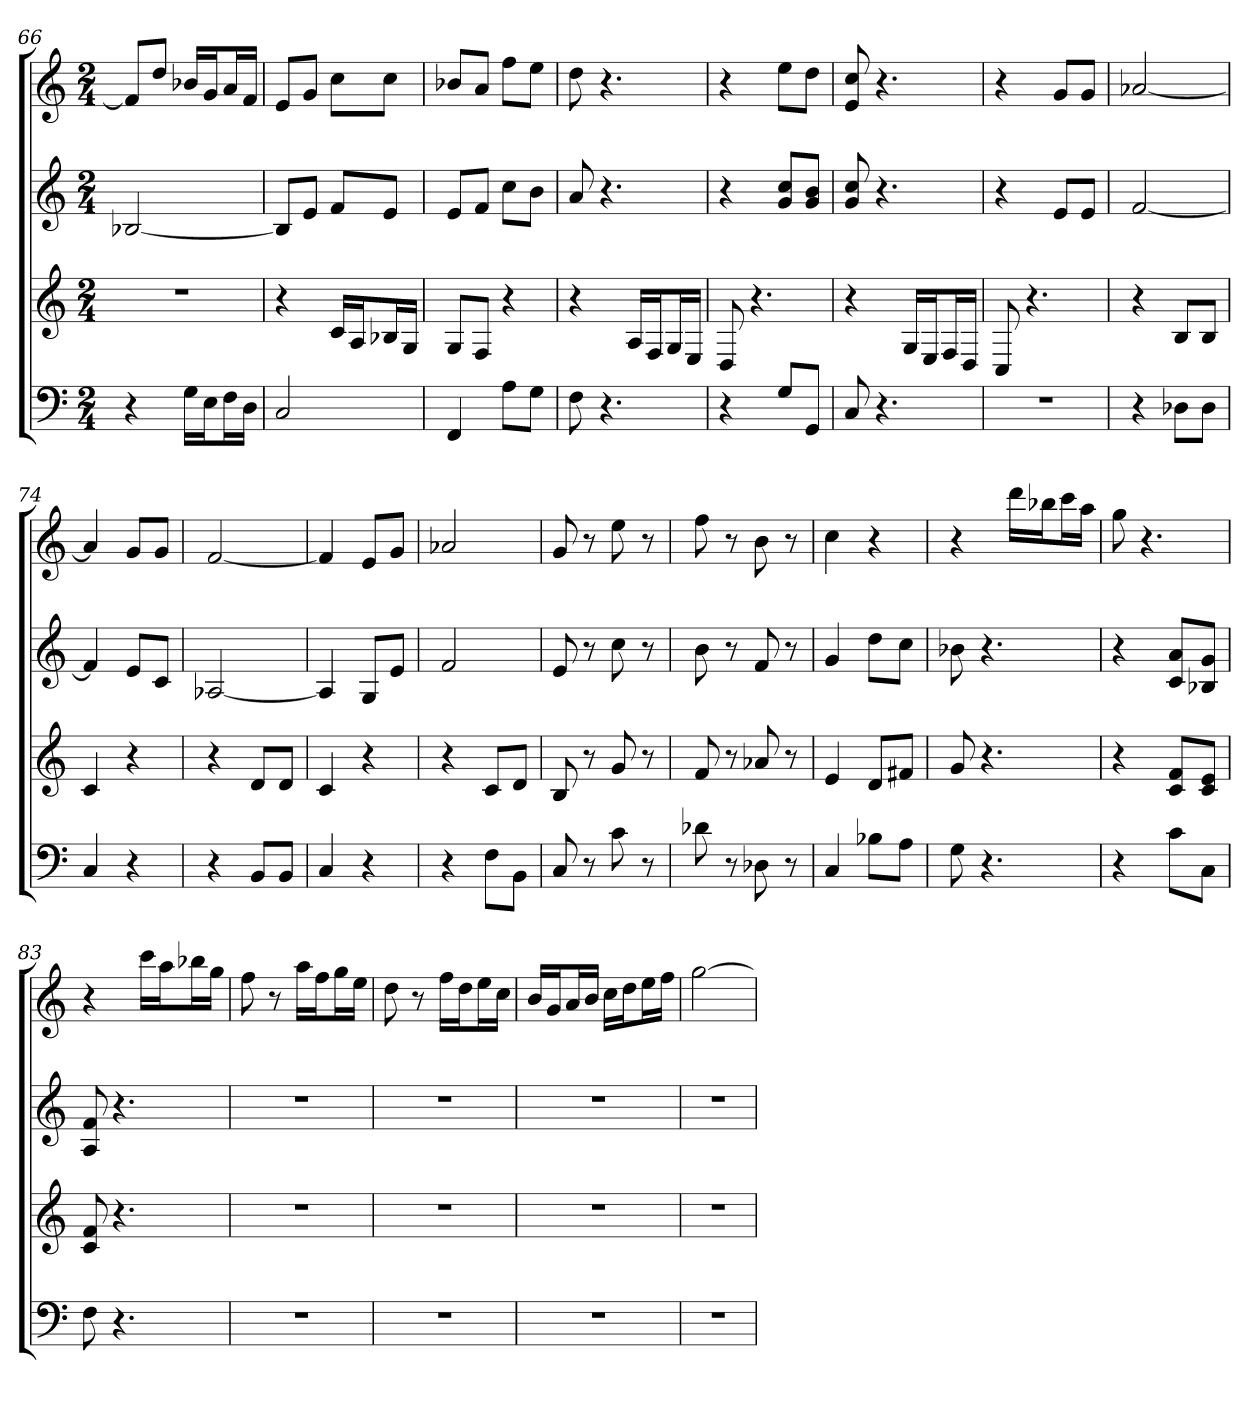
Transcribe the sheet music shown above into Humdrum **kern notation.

**kern	**kern	**kern	**kern
*part4	*part3	*part2	*part1
*staff4	*staff3	*staff2	*staff1
*k[]	*k[]	*k[]	*k[]
*C:	*C:	*C:	*C:
*M2/4	*M2/4	*M2/4	*M2/4
=66	=66	=66	=66
4r	2r	[2B-X	8fL]
.	.	.	8ddJ
16GLL	.	.	16b-XLL
16EJ	.	.	16gJ
16FL	.	.	16aL
16DJJ	.	.	16fJJ
=67	=67	=67	=67
2C	4r	8B-L]	8eL
.	.	8eJ	8gJ
.	16cLL	8fL	8ccL
.	16AJ	.	.
.	16B-XL	8eJ	8ccJ
.	16GJJ	.	.
=68	=68	=68	=68
4FF	8GL	8eL	8b-XL
.	8FJ	8fJ	8aJ
8AL	4r	8ccL	8ffL
8GJ	.	8bJ	8eeJ
=69	=69	=69	=69
8F	4r	8a	8dd
4.r	.	4.r	4.r
.	16ALL	.	.
.	16FJ	.	.
.	16GL	.	.
.	16EJJ	.	.
=70	=70	=70	=70
4r	8D	4r	4r
.	4.r	.	.
8GL	.	8g 8ccL	8eeL
8GGJ	.	8g 8bJ	8ddJ
=71	=71	=71	=71
8C	4r	8g 8cc	8e 8cc
4.r	.	4.r	4.r
.	16GLL	.	.
.	16EJ	.	.
.	16FL	.	.
.	16DJJ	.	.
=72	=72	=72	=72
2r	8C	4r	4r
.	4.r	.	.
.	.	8eL	8gL
.	.	8eJ	8gJ
=73	=73	=73	=73
4r	4r	[2f	[2a-X
8D-XL	8BL	.	.
8D-J	8BJ	.	.
=74	=74	=74	=74
4C	4c	4f]	4a-]
4r	4r	8eL	8gL
.	.	8cJ	8gJ
=75	=75	=75	=75
4r	4r	[2A-X	[2f
8BBL	8dL	.	.
8BBJ	8dJ	.	.
=76	=76	=76	=76
4C	4c	4A-]	4f]
4r	4r	8GL	8eL
.	.	8eJ	8gJ
=77	=77	=77	=77
4r	4r	2f	2a-X
8FL	8cL	.	.
8BBJ	8dJ	.	.
=78	=78	=78	=78
8C	8B	8e	8g
8r	8r	8r	8r
8c	8g	8cc	8ee
8r	8r	8r	8r
=79	=79	=79	=79
8d-X	8f	8b	8ff
8r	8r	8r	8r
8D-X	8a-X	8f	8b
8r	8r	8r	8r
=80	=80	=80	=80
4C	4e	4g	4cc
8B-XL	8dL	8ddL	4r
8AJ	8f#XJ	8ccJ	.
=81	=81	=81	=81
8G	8g	8b-X	4r
4.r	4.r	4.r	.
.	.	.	16dddLL
.	.	.	16bb-XJ
.	.	.	16cccL
.	.	.	16aaJJ
=82	=82	=82	=82
4r	4r	4r	8gg
.	.	.	4.r
8cL	8c 8fL	8c 8aL	.
8CJ	8c 8eJ	8B-X 8gJ	.
=83	=83	=83	=83
8F	8c 8f	8A 8f	4r
4.r	4.r	4.r	.
.	.	.	16cccLL
.	.	.	16aaJ
.	.	.	16bb-XL
.	.	.	16ggJJ
=84	=84	=84	=84
2r	2r	2r	8ff
.	.	.	8r
.	.	.	16aaLL
.	.	.	16ffJ
.	.	.	16ggL
.	.	.	16eeJJ
=85	=85	=85	=85
2r	2r	2r	8dd
.	.	.	8r
.	.	.	16ffLL
.	.	.	16ddJ
.	.	.	16eeL
.	.	.	16ccJJ
=86	=86	=86	=86
2r	2r	2r	16bLL
.	.	.	16gJ
.	.	.	16aL
.	.	.	16bJJ
.	.	.	16ccLL
.	.	.	16ddJ
.	.	.	16eeL
.	.	.	16ffJJ
=87	=87	=87	=87
2r	2r	2r	[2gg
=	=	=	=
*-	*-	*-	*-
